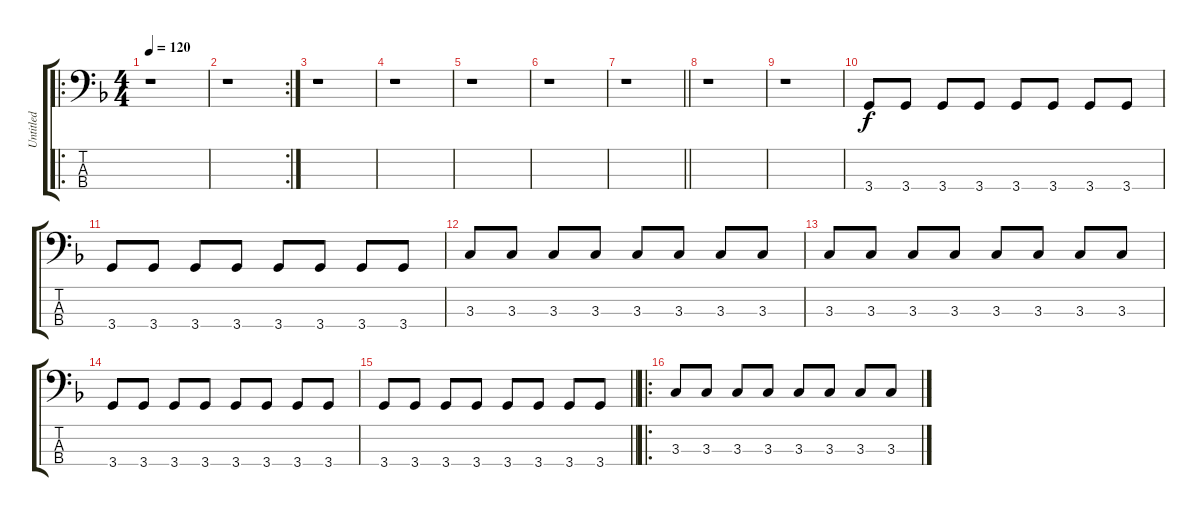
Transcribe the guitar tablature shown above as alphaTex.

\track ("Untitled" "Untitled") {instrument electricbassfinger}
\staff {score tabs}
\tuning (G2 D2 A1 E1) {hide}
\ro
\ts (4 4)
\tempo 120
\clef f4
\ks f
r.1{dy f} |
\rc 2
r.1 |
r.1 |
r.1 |
r.1 |
r.1 |
\barLineRight lightlight
r.1 |
r.1 |
r.1 |
3.4.8 3.4.8 3.4.8 3.4.8 3.4.8 3.4.8 3.4.8 3.4.8 |
3.4.8 3.4.8 3.4.8 3.4.8 3.4.8 3.4.8 3.4.8 3.4.8 |
3.3.8 3.3.8 3.3.8 3.3.8 3.3.8 3.3.8 3.3.8 3.3.8 |
3.3.8 3.3.8 3.3.8 3.3.8 3.3.8 3.3.8 3.3.8 3.3.8 |
3.4.8 3.4.8 3.4.8 3.4.8 3.4.8 3.4.8 3.4.8 3.4.8 |
\barLineRight lightlight
3.4.8 3.4.8 3.4.8 3.4.8 3.4.8 3.4.8 3.4.8 3.4.8 |
\ro
3.3.8 3.3.8 3.3.8 3.3.8 3.3.8 3.3.8 3.3.8 3.3.8
